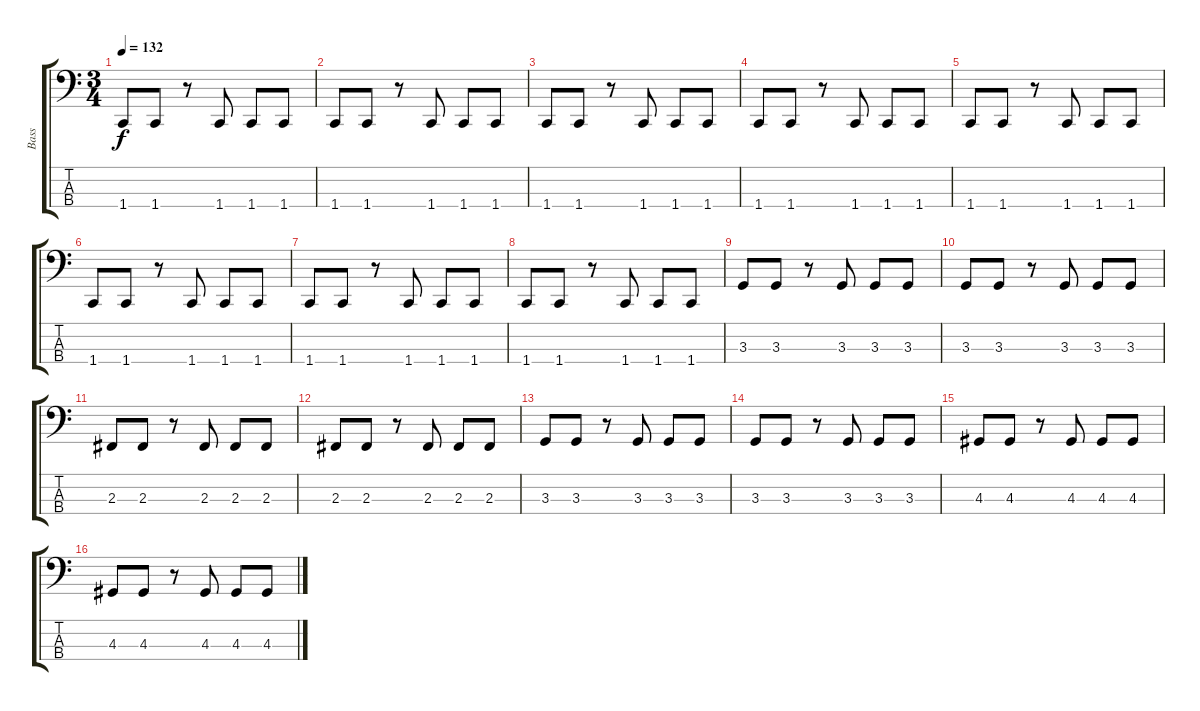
\track ("Bass" "Bass") {instrument electricbassfinger}
\staff {score tabs}
\tuning (D2 A1 E1 B0) {hide}
\ts (3 4)
\tempo 132
\clef f4
\ks c
1.4.8{dy f} 1.4.8 r.8 1.4.8 1.4.8 1.4.8 |
1.4.8 1.4.8 r.8 1.4.8 1.4.8 1.4.8 |
1.4.8 1.4.8 r.8 1.4.8 1.4.8 1.4.8 |
1.4.8 1.4.8 r.8 1.4.8 1.4.8 1.4.8 |
1.4.8 1.4.8 r.8 1.4.8 1.4.8 1.4.8 |
1.4.8 1.4.8 r.8 1.4.8 1.4.8 1.4.8 |
1.4.8 1.4.8 r.8 1.4.8 1.4.8 1.4.8 |
1.4.8 1.4.8 r.8 1.4.8 1.4.8 1.4.8 |
3.3.8 3.3.8 r.8 3.3.8 3.3.8 3.3.8 |
3.3.8 3.3.8 r.8 3.3.8 3.3.8 3.3.8 |
2.3.8 2.3.8 r.8 2.3.8 2.3.8 2.3.8 |
2.3.8 2.3.8 r.8 2.3.8 2.3.8 2.3.8 |
3.3.8 3.3.8 r.8 3.3.8 3.3.8 3.3.8 |
3.3.8 3.3.8 r.8 3.3.8 3.3.8 3.3.8 |
4.3.8 4.3.8 r.8 4.3.8 4.3.8 4.3.8 |
4.3.8 4.3.8 r.8 4.3.8 4.3.8 4.3.8
